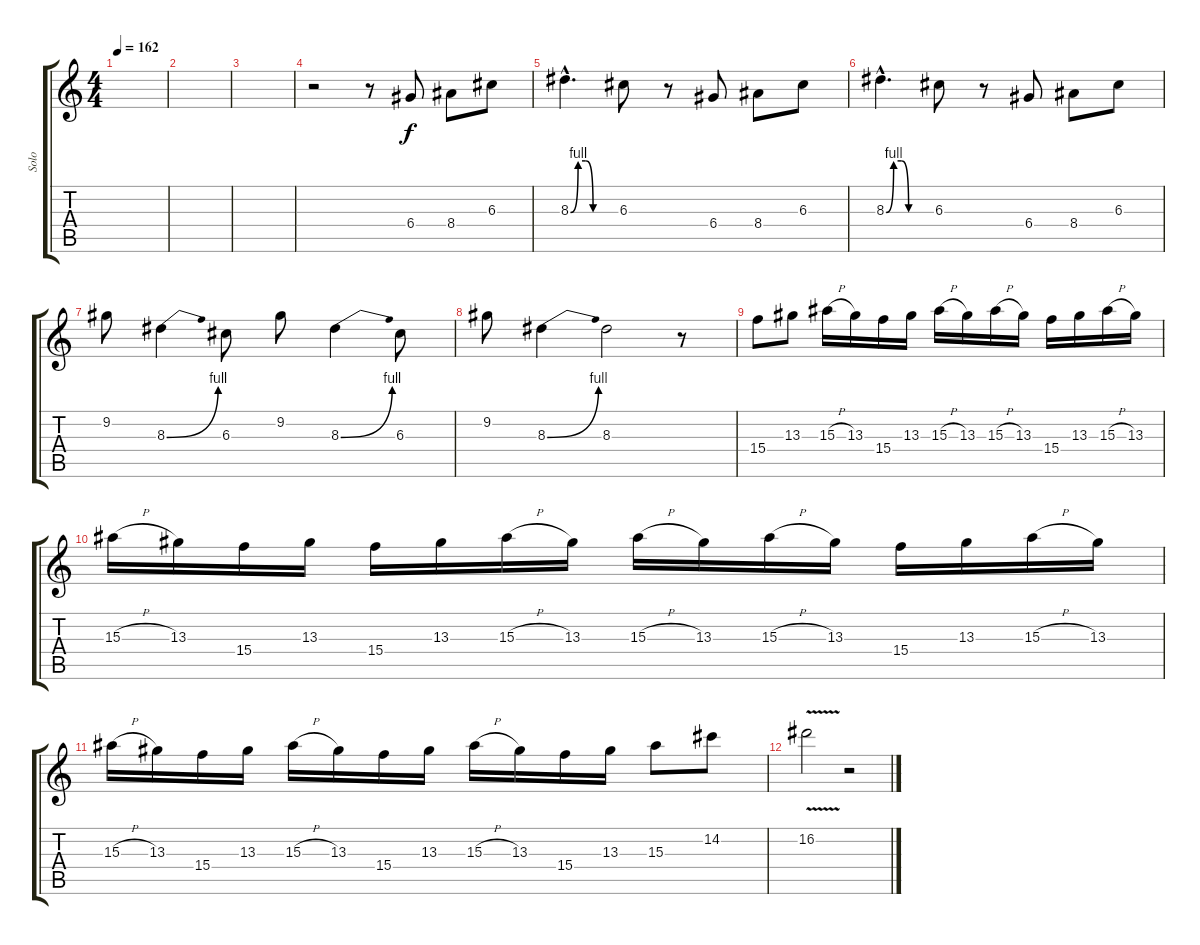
\track ("Solo" "Solo") {instrument overdrivenguitar}
\staff {score tabs}
\tuning (E4 B3 G3 D3 A2 E2) {hide}
\ts (4 4)
\tempo 162
\clef g2
\ks c
|
|
|
r.2 r.8 6.4.8 8.4.8 6.3.8 |
8.3{be (custom 0 0 10 4 20 4 30 0 60 0) hac}.4{d} 6.3.8 r.8 6.4.8 8.4.8 6.3.8 |
8.3{be (custom 0 0 10 4 20 4 30 0 60 0) hac}.4{d} 6.3.8 r.8 6.4.8 8.4.8 6.3.8 |
9.2.8 8.3{be (bend 0 0 60 4)}.4 6.3.8 9.2.8 8.3{be (bend 0 0 60 4)}.4 6.3.8 |
9.2.8 8.3{be (bend 0 0 60 4)}.4 8.3.2 r.8 |
15.4.8 13.3.8 15.3{h}.16 13.3.16 15.4.16 13.3.16 15.3{h}.16 13.3.16 15.3{h}.16 13.3.16 15.4.16 13.3.16 15.3{h}.16 13.3.16 |
15.3{h}.16 13.3.16 15.4.16 13.3.16 15.4.16 13.3.16 15.3{h}.16 13.3.16 15.3{h}.16 13.3.16 15.3{h}.16 13.3.16 15.4.16 13.3.16 15.3{h}.16 13.3.16 |
15.3{h}.16 13.3.16 15.4.16 13.3.16 15.3{h}.16 13.3.16 15.4.16 13.3.16 15.3{h}.16 13.3.16 15.4.16 13.3.16 15.3.8 14.2.8 |
16.2{v}.2 r.2
